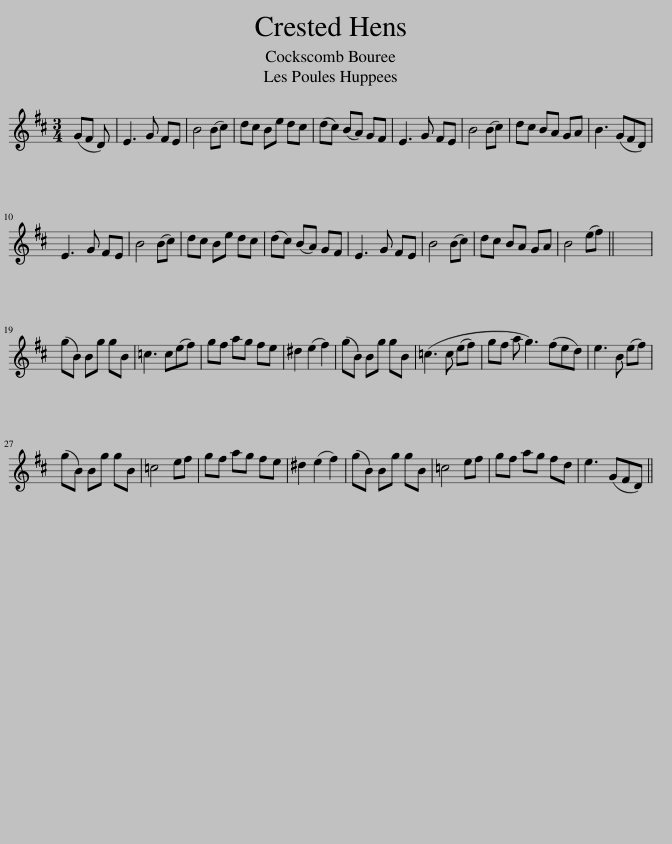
X:1
L:1/8
M:3/4
I:linebreak $
K:D
V:1 treble
V:1
 (GF D) | E3 G FE | B4 (Bc) | dc Be dc | (dc) (BA) GF | %5
 E3 G FE | B4 (Bc) | dc BA GA | B3 (GFD) |$ E3 G FE | %10
 B4 (Bc) | dc Be dc | (dc) (BA) GF | E3 G FE | B4 (Bc) | %15
 dc BA GA | B4 (ef) || x6 |$ (gB) Bg gB | =c3 c(ef) | %20
 gf ag fe | ^d2 (e2 f2) | (gB) Bg gB | (=c3 c (ef) | gf a g3) (fed) | %25
 e3 B (ef) |$ (gB) Bg gB | =c4 ef | gf ag fe | ^d2 (e2 f2) | %30
 (gB) Bg gB | =c4 ef | gf ag fd | e3 (GFD) || %34
